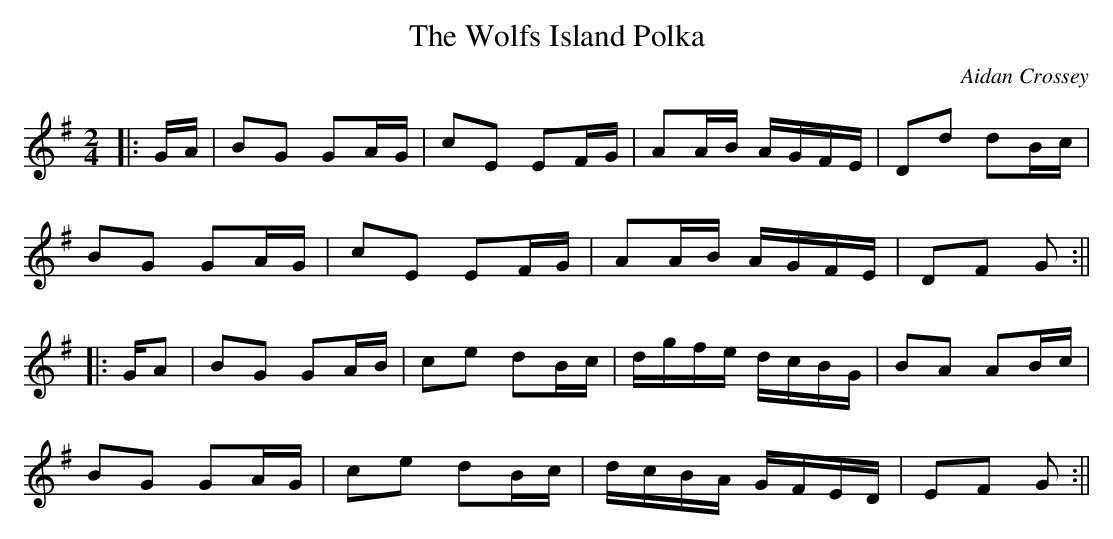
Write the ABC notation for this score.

X:1
T:The Wolfs Island Polka
M:2/4
L:1/8
C:Aidan Crossey
K:G
|:G/A/|BG GA/G/|cE EF/G/|AA/B/ A/G/F/E/|Dd dB/c/|
BG GA/G/|cE EF/G/|AA/B/ A/G/F/E/|DF G:||
|:G/A|BG GA/B/|ce dB/c/|d/g/f/e/ d/c/B/G/|BA AB/c/|
BG GA/G/|ce dB/c/|d/c/B/A/ G/F/E/D/|EF G:||
